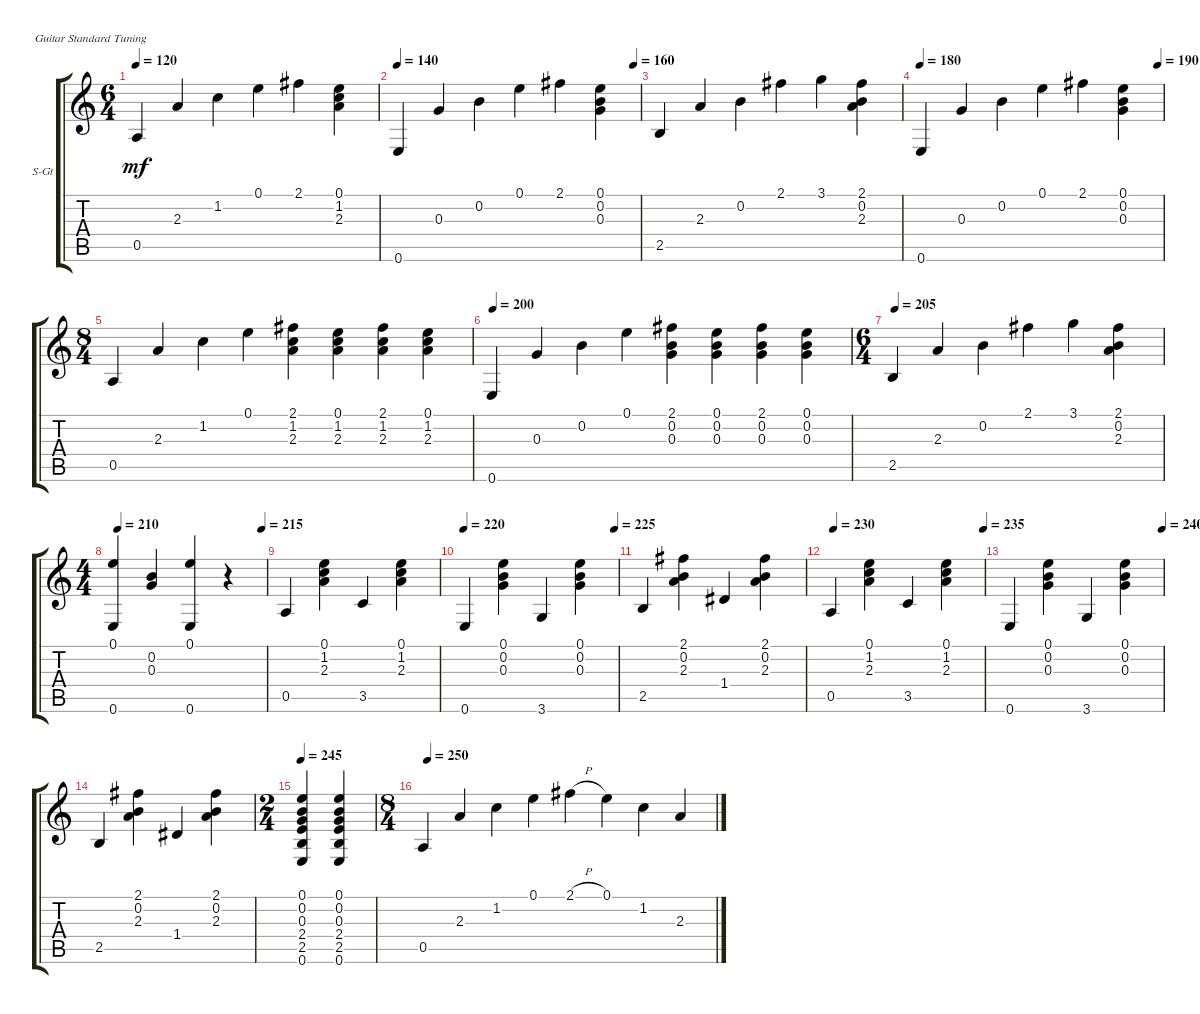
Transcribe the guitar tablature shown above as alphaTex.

\defaultSystemsLayout 4
\bracketExtendMode groupsimilarinstruments
\firstSystemTrackNameOrientation horizontal
\otherSystemsTrackNameOrientation horizontal
\track ("Steel Guitar" "S-Gt") {instrument acousticguitarsteel}
\staff {score tabs}
\tuning (E4 B3 G3 D3 A2 E2)
\ts (6 4)
\tempo 120
\clef g2
\ks c
0.5.4{dy mf instrument acousticguitarsteel} 2.3.4 1.2.4 0.1.4 2.1.4 (0.1 1.2 2.3).4 |
\tempo 140
\tempo (160 0.975)
0.6.4 0.3.4 0.2.4 0.1.4 2.1.4 (0.1 0.2 0.3).4 |
2.5.4 2.3.4 0.2.4 2.1.4 3.1.4 (2.1 0.2 2.3).4 |
\tempo 180
\tempo (190 0.98125)
0.6.4 0.3.4 0.2.4 0.1.4 2.1.4 (0.1 0.2 0.3).4 |
\ts (8 4)
0.5.4 2.3.4 1.2.4 0.1.4 (2.1 1.2 2.3).4 (2.3 1.2 0.1).4 (2.3 1.2 2.1).4 (2.3 1.2 0.1).4 |
\tempo (200 0.00625)
0.6.4 0.3.4 0.2.4 0.1.4 (2.1 0.2 0.3).4 (0.3 0.2 0.1).4 (2.1 0.2 0.3).4 (0.3 0.2 0.1).4 |
\ts (6 4)
\tempo (205 0.0125)
2.5.4 2.3.4 0.2.4 2.1.4 3.1.4 (2.1 0.2 2.3).4 |
\ts (4 4)
\tempo (210 0.0375)
\tempo (215 0.975)
(0.6 0.1).4 (0.2 0.3).4 (0.1 0.6).4 r.4 |
0.5.4 (0.1 1.2 2.3).4 3.5.4 (0.1 1.2 2.3).4 |
\tempo 220
\tempo (225 0.98125)
0.6.4 (0.3 0.2 0.1).4 3.6.4 (0.3 0.2 0.1).4 |
2.5.4 (2.3 2.1 0.2).4 1.4.4 (2.3 2.1 0.2).4 |
\tempo (230 0.025)
\tempo (235 1)
0.5.4 (0.1 1.2 2.3).4 3.5.4 (0.1 1.2 2.3).4 |
\tempo (240 1)
0.6.4 (0.3 0.2 0.1).4 3.6.4 (0.3 0.2 0.1).4 |
2.5.4 (2.3 2.1 0.2).4 1.4.4 (2.3 2.1 0.2).4 |
\ts (2 4)
\tempo 245
(0.1 0.2 0.3 2.4 2.5 0.6).4 (0.6 2.5 2.4 0.3 0.2 0.1).4 |
\ts (8 4)
\tempo (250 0.01875)
0.5.4 2.3.4 1.2.4 0.1.4 2.1{h}.4 0.1.4 1.2.4 2.3.4
